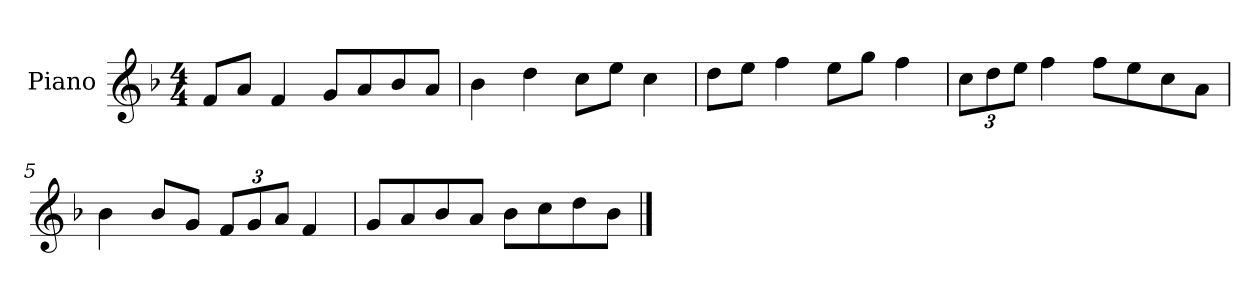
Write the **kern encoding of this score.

**kern
*part1
*staff1
*I"Piano
*I'P-no
*clefG2
*k[b-]
*M4/4
*MM90
=1
8f/L
8a/J
4f/
8g/L
8a/
8b-/
8a/J
=2
4b-\
4dd\
8cc\L
8ee\J
4cc\
=3
8dd\L
8ee\J
4ff\
8ee\L
8gg\J
4ff\
=4
*Xbrackettup
12cc\L
12dd\
12ee\J
4ff\
8ff\L
8ee\
8cc\
8a\J
=5
4b-\
8b-/L
8g/J
12f/L
12g/
12a/J
4f/
!!LO:LB:g=z
=6
8g/L
8a/
8b-/
8a/J
8b-\L
8cc\
8dd\
8b-\J
==
*-
